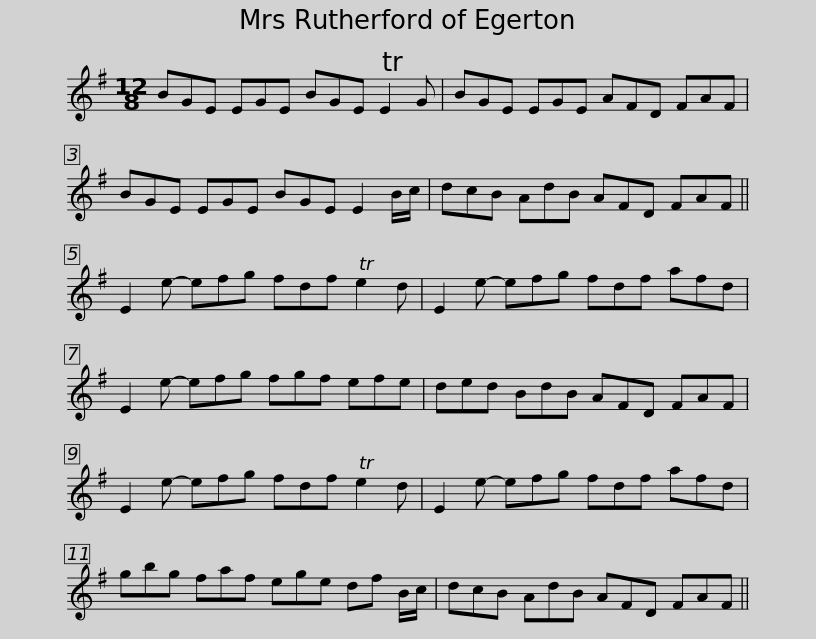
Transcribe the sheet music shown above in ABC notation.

X:1
L:1/8
M:12/8
I:linebreak $
K:G
V:1 treble
V:1
 BGE EGE BGE TE2 G | BGE EGE AFD FAF | BGE EGE BGE E2 B/c/ |$ dcB AdB AFD FAF || E2 e- efg fdf Te2 d | %5
 E2 e- efg fdf afd | E2 e- efg fgf efe |$ ded BdB AFD FAF | E2 e- efg fdf Te2 d | E2 e- efg fdf afd |$ %10
 gbg faf ege df B/c/ | dcB AdB AFD FAF || %12
